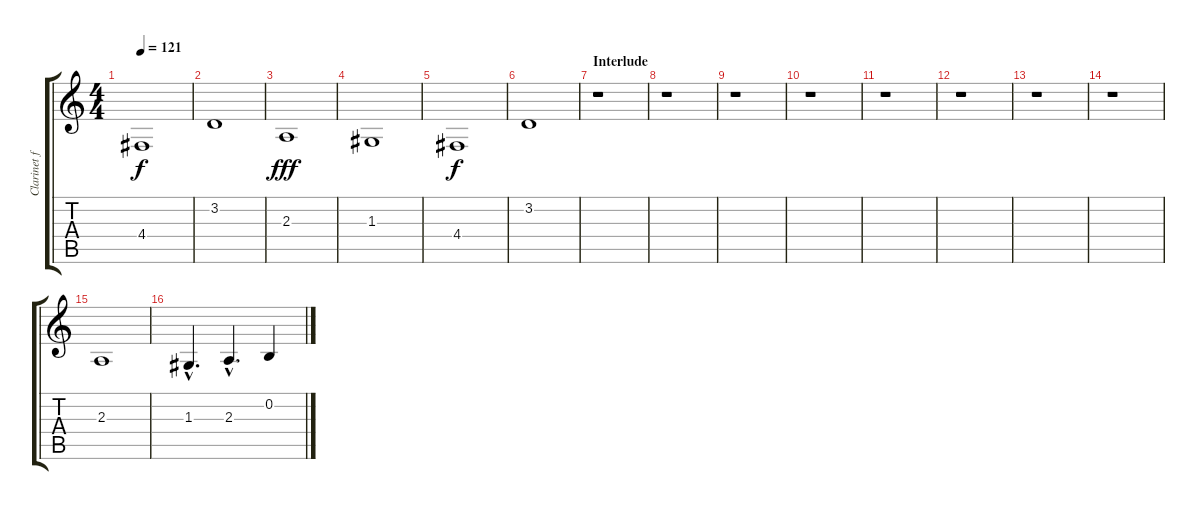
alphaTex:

\track ("Clarinet for guitar" "Clarinet f") {instrument clarinet}
\staff {score tabs}
\tuning (E4 B3 G3 D3 A2 E2) {hide}
\ts (4 4)
\tempo 121
\clef g2
\ks c
4.4.1{dy f} |
3.2.1 |
2.3.1{dy fff} |
1.3.1 |
4.4.1{dy f} |
3.2.1 |
\section ("" "Interlude")
r.1 |
r.1 |
r.1 |
r.1 |
r.1 |
r.1 |
r.1 |
r.1 |
2.3.1 |
1.3{hac}.4{d} 2.3{hac}.4{d} 0.2.4
